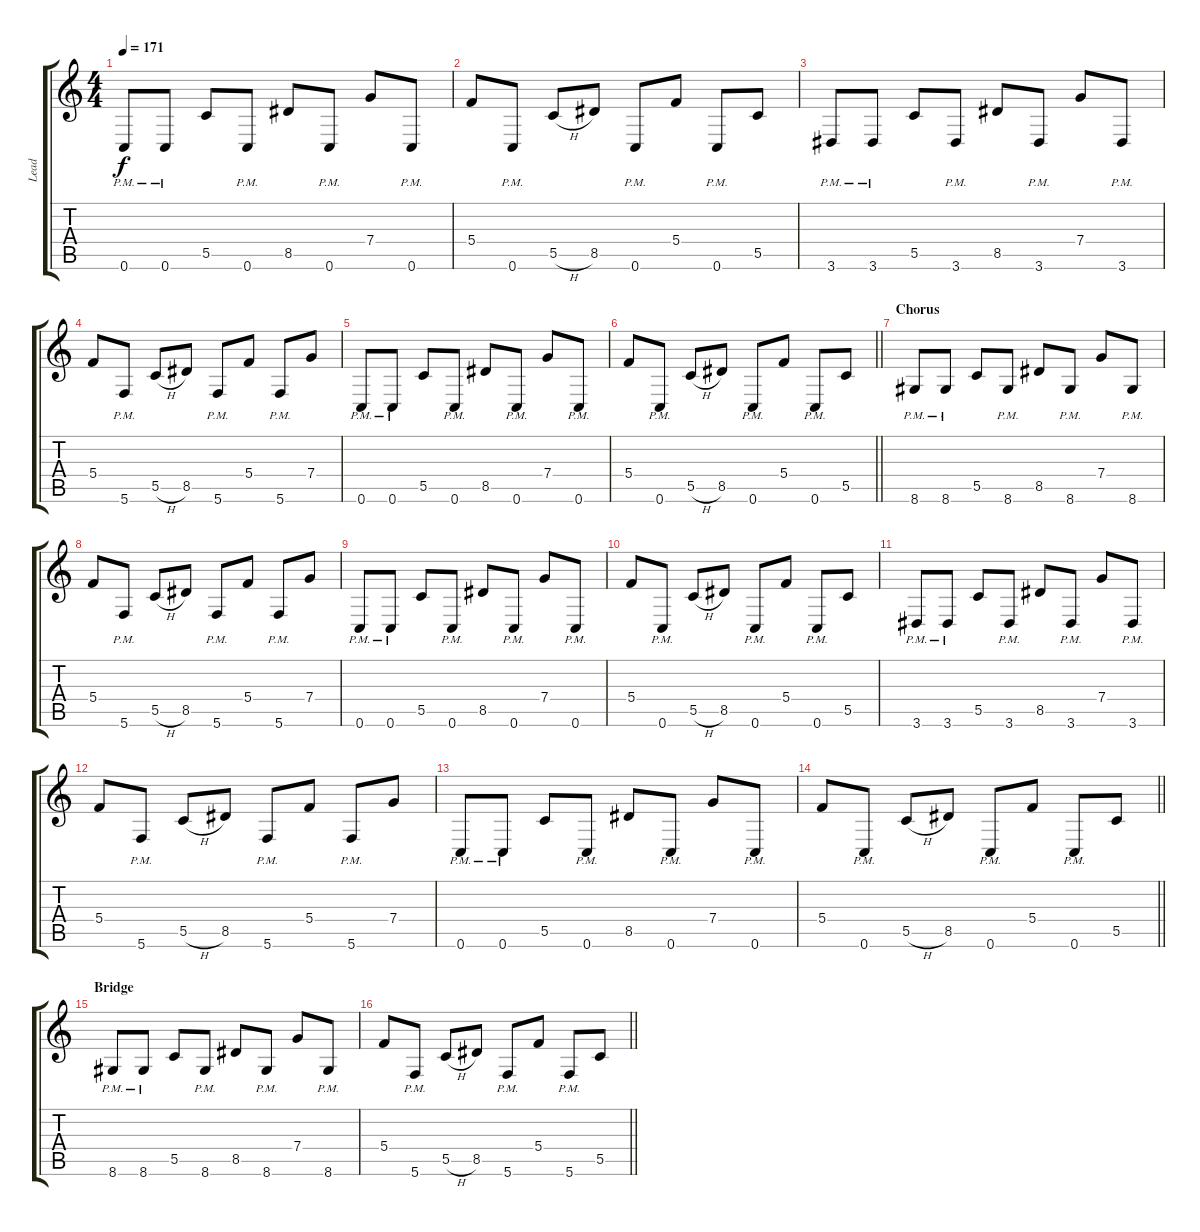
\track ("Lead" "Lead") {instrument distortionguitar}
\staff {score tabs}
\tuning (D4 A3 F3 C3 G2 C2) {hide}
\ts (4 4)
\tempo 171
\clef g2
\ks c
0.6{pm}.8{dy f} 0.6{pm}.8 5.5.8 0.6{pm}.8 8.5.8 0.6{pm}.8 7.4.8 0.6{pm}.8 |
5.4.8 0.6{pm}.8 5.5{h}.8 8.5.8 0.6{pm}.8 5.4.8 0.6{pm}.8 5.5.8 |
3.6{pm}.8 3.6{pm}.8 5.5.8 3.6{pm}.8 8.5.8 3.6{pm}.8 7.4.8 3.6{pm}.8 |
5.4.8 5.6{pm}.8 5.5{h}.8 8.5.8 5.6{pm}.8 5.4.8 5.6{pm}.8 7.4.8 |
0.6{pm}.8 0.6{pm}.8 5.5.8 0.6{pm}.8 8.5.8 0.6{pm}.8 7.4.8 0.6{pm}.8 |
\barLineRight lightlight
5.4.8 0.6{pm}.8 5.5{h}.8 8.5.8 0.6{pm}.8 5.4.8 0.6{pm}.8 5.5.8 |
\section ("" "Chorus")
8.6{pm}.8 8.6{pm}.8 5.5.8 8.6{pm}.8 8.5.8 8.6{pm}.8 7.4.8 8.6{pm}.8 |
5.4.8 5.6{pm}.8 5.5{h}.8 8.5.8 5.6{pm}.8 5.4.8 5.6{pm}.8 7.4.8 |
0.6{pm}.8 0.6{pm}.8 5.5.8 0.6{pm}.8 8.5.8 0.6{pm}.8 7.4.8 0.6{pm}.8 |
5.4.8 0.6{pm}.8 5.5{h}.8 8.5.8 0.6{pm}.8 5.4.8 0.6{pm}.8 5.5.8 |
3.6{pm}.8 3.6{pm}.8 5.5.8 3.6{pm}.8 8.5.8 3.6{pm}.8 7.4.8 3.6{pm}.8 |
5.4.8 5.6{pm}.8 5.5{h}.8 8.5.8 5.6{pm}.8 5.4.8 5.6{pm}.8 7.4.8 |
0.6{pm}.8 0.6{pm}.8 5.5.8 0.6{pm}.8 8.5.8 0.6{pm}.8 7.4.8 0.6{pm}.8 |
\barLineRight lightlight
5.4.8 0.6{pm}.8 5.5{h}.8 8.5.8 0.6{pm}.8 5.4.8 0.6{pm}.8 5.5.8 |
\section ("" "Bridge")
8.6{pm}.8 8.6{pm}.8 5.5.8 8.6{pm}.8 8.5.8 8.6{pm}.8 7.4.8 8.6{pm}.8 |
\barLineRight lightlight
5.4.8 5.6{pm}.8 5.5{h}.8 8.5.8 5.6{pm}.8 5.4.8 5.6{pm}.8 5.5.8
